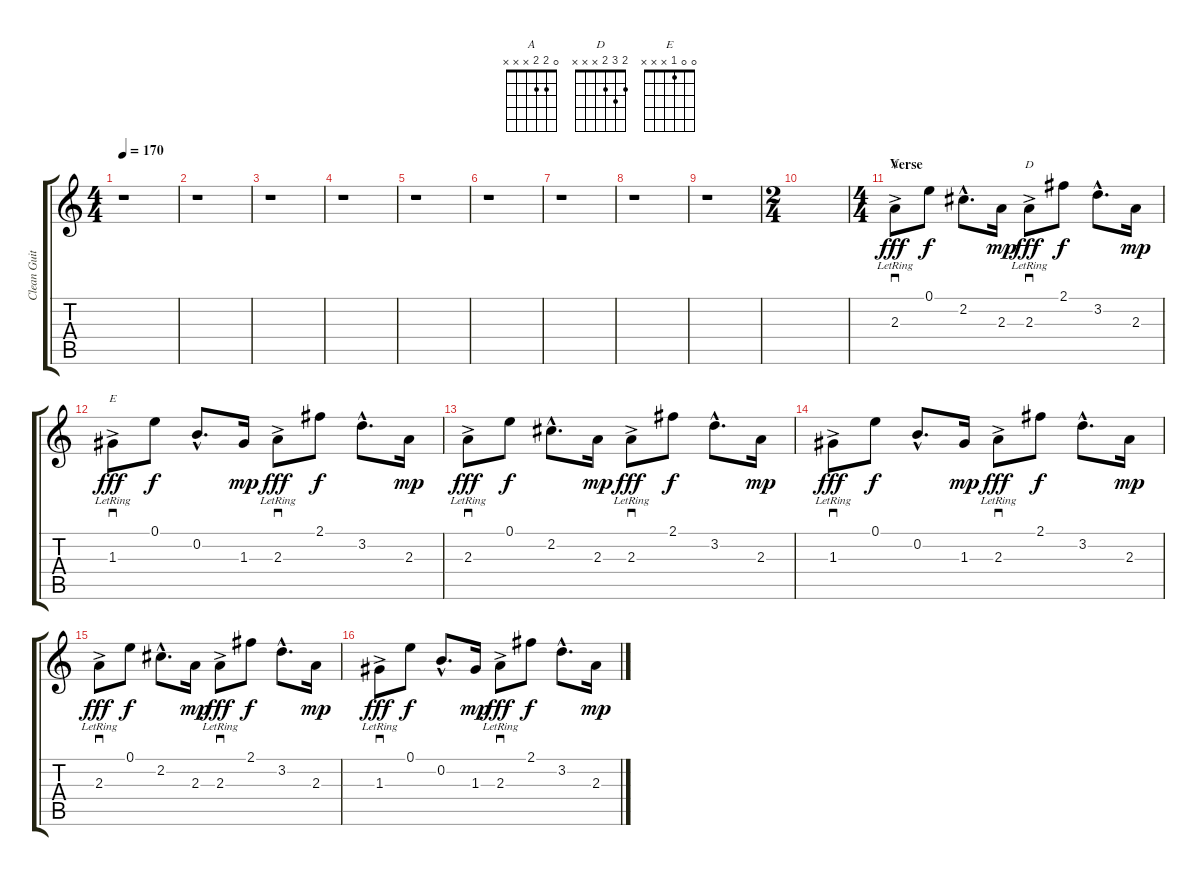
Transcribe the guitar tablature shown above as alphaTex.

\track ("Clean Guitar" "Clean Guit") {instrument acousticguitarsteel}
\staff {score tabs}
\tuning (E4 B3 G3 D3 A2 E2) {hide}
\chord ("A" 0 2 2 x x x)
\chord ("D" 2 3 2 x x x)
\chord ("E" 0 0 1 x x x)
\ts (4 4)
\tempo 170
\clef g2
\ks c
r.1{dy f} |
r.1 |
r.1 |
r.1 |
r.1 |
r.1 |
r.1 |
r.1 |
r.1 |
\ts (2 4)
|
\ts (4 4)
\section ("" "Verse")
2.3{ac lr}.8{sd ch "A" dy fff} 0.1.8{dy f} 2.2{hac}.8{d} 2.3.16{dy mp} 2.3{ac lr}.8{sd ch "D" dy fff} 2.1.8{dy f} 3.2{hac}.8{d} 2.3.16{dy mp} |
1.3{ac lr}.8{sd ch "E" dy fff} 0.1.8{dy f} 0.2{hac}.8{d} 1.3.16{dy mp} 2.3{ac lr}.8{sd dy fff} 2.1.8{dy f} 3.2{hac}.8{d} 2.3.16{dy mp} |
2.3{ac lr}.8{sd dy fff} 0.1.8{dy f} 2.2{hac}.8{d} 2.3.16{dy mp} 2.3{ac lr}.8{sd dy fff} 2.1.8{dy f} 3.2{hac}.8{d} 2.3.16{dy mp} |
1.3{ac lr}.8{sd dy fff} 0.1.8{dy f} 0.2{hac}.8{d} 1.3.16{dy mp} 2.3{ac lr}.8{sd dy fff} 2.1.8{dy f} 3.2{hac}.8{d} 2.3.16{dy mp} |
2.3{ac lr}.8{sd dy fff} 0.1.8{dy f} 2.2{hac}.8{d} 2.3.16{dy mp} 2.3{ac lr}.8{sd dy fff} 2.1.8{dy f} 3.2{hac}.8{d} 2.3.16{dy mp} |
1.3{ac lr}.8{sd dy fff} 0.1.8{dy f} 0.2{hac}.8{d} 1.3.16{dy mp} 2.3{ac lr}.8{sd dy fff} 2.1.8{dy f} 3.2{hac}.8{d} 2.3.16{dy mp}
